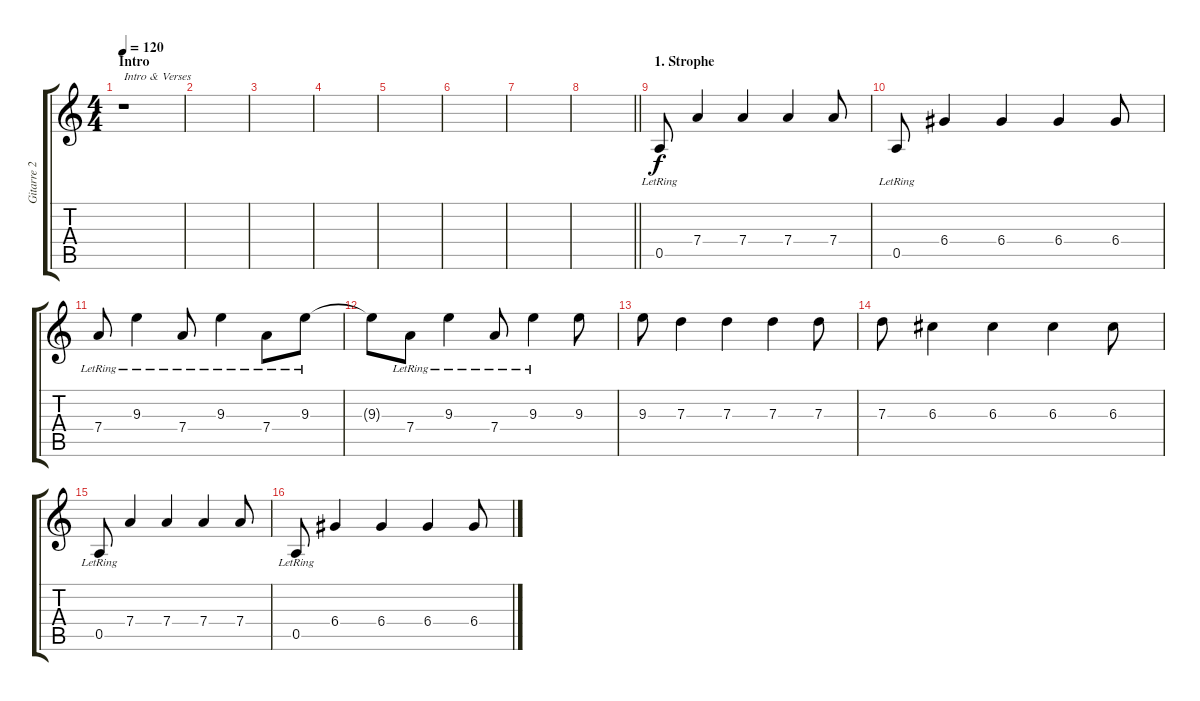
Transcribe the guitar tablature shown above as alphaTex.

\track ("Gitarre 2" "Gitarre 2") {instrument electricguitarclean}
\staff {score tabs}
\tuning (E4 B3 G3 D3 A2 E2) {hide}
\ts (4 4)
\section ("" "Intro")
\tempo 120
\clef g2
\ks c
r.1{txt "Intro & Verses" dy f instrument electricguitarclean} |
|
|
|
|
|
|
\barLineRight lightlight
|
\section ("" "1. Strophe")
0.5{lr}.8 7.4.4 7.4.4 7.4.4 7.4.8 |
0.5{lr}.8 6.4.4 6.4.4 6.4.4 6.4.8 |
7.4{lr}.8 9.3{lr}.4 7.4{lr}.8 9.3{lr}.4 7.4{lr}.8 9.3{lr}.8 |
9.3{t}.8 7.4{lr}.8 9.3{lr}.4 7.4{lr}.8 9.3{lr}.4 9.3.8 |
9.3.8 7.3.4 7.3.4 7.3.4 7.3.8 |
7.3.8 6.3.4 6.3.4 6.3.4 6.3.8 |
0.5{lr}.8 7.4.4 7.4.4 7.4.4 7.4.8 |
0.5{lr}.8 6.4.4 6.4.4 6.4.4 6.4.8
